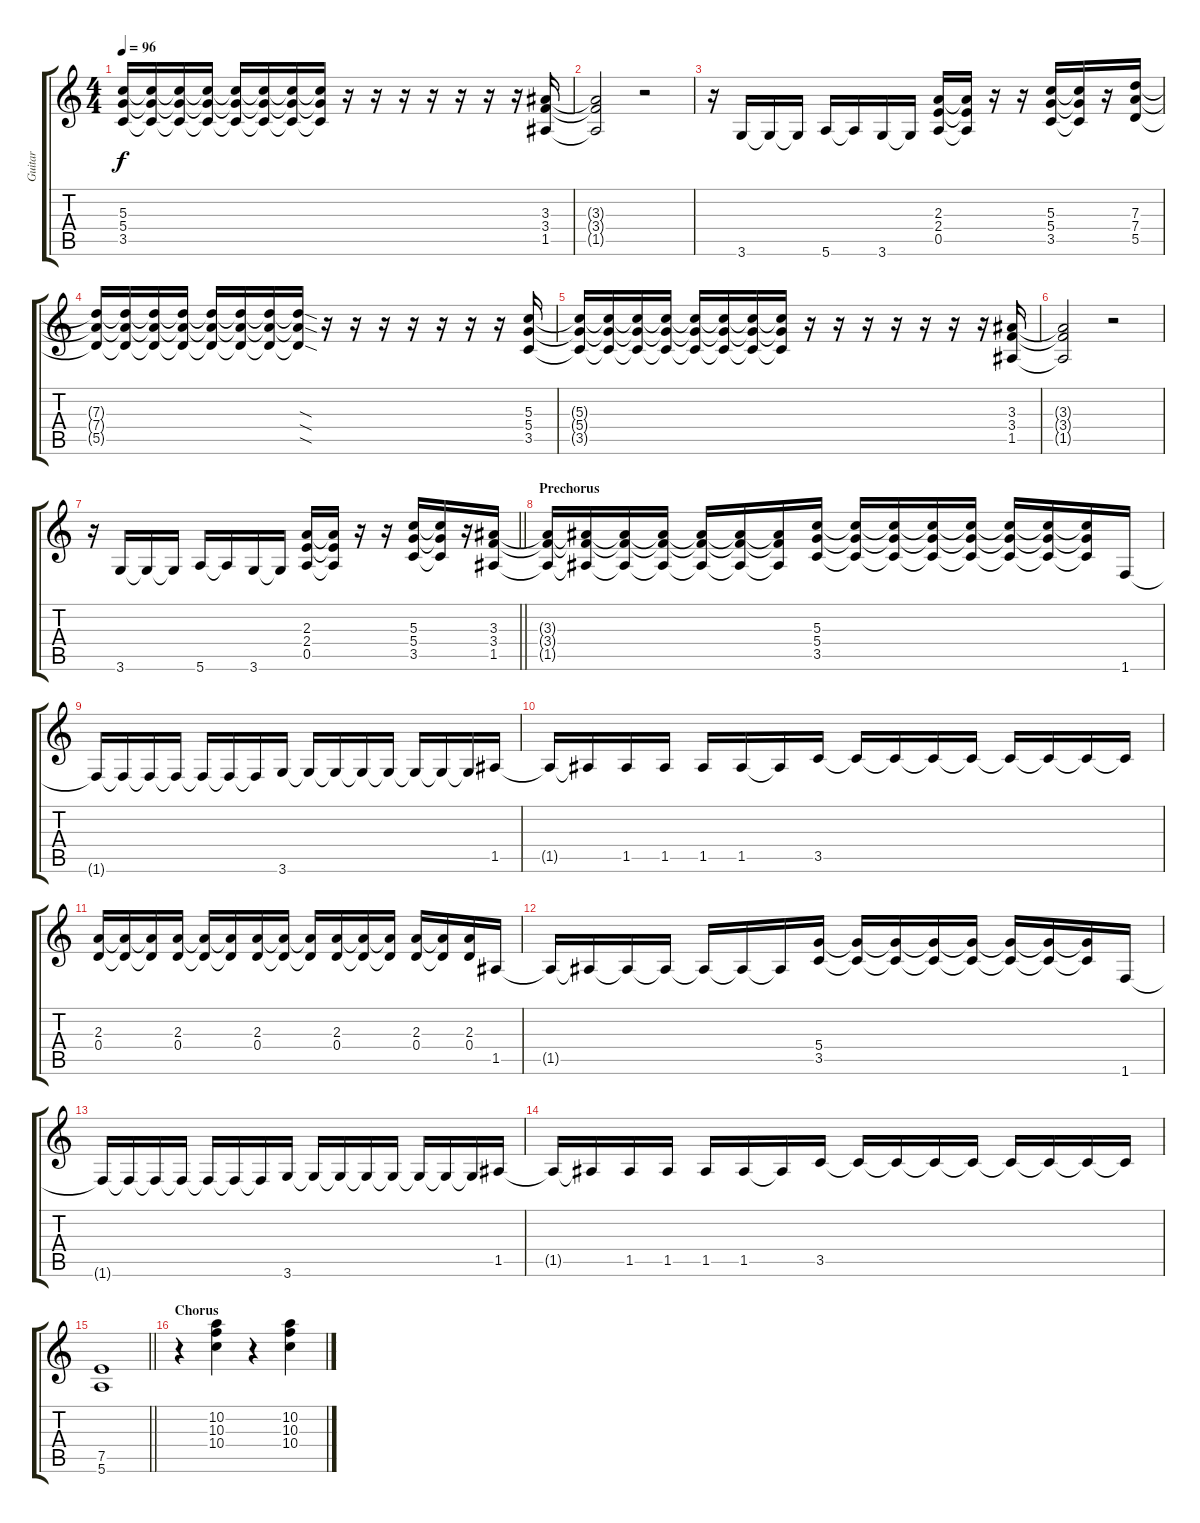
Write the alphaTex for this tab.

\track ("Guitar" "Guitar") {instrument distortionguitar}
\staff {score tabs}
\tuning (E4 B3 G3 D3 A2 E2) {hide}
\ts (4 4)
\tempo 96
\clef g2
\ks c
(5.3{t} 5.4{t} 3.5{t}).16{dy f} (5.3{t} 5.4{t} 3.5{t}).16 (5.3{t} 5.4{t} 3.5{t}).16 (5.3{t} 5.4{t} 3.5{t}).16 (5.3{t} 5.4{t} 3.5{t}).16 (5.3{t} 5.4{t} 3.5{t}).16 (5.3{t} 5.4{t} 3.5{t}).16 (5.3{t} 5.4{t} 3.5{t}).16 r.16 r.16 r.16 r.16 r.16 r.16 r.16 (3.3 3.4 1.5).16 |
(3.3{t} 3.4{t} 1.5{t}).2 r.2 |
r.16 3.6.16 3.6{t}.16 3.6{t}.16 5.6.16 5.6{t}.16 3.6.16 3.6{t}.16 (2.3 2.4 0.5).16 (2.3{t} 2.4{t} 0.5{t}).16 r.16 r.16 (5.3 5.4 3.5).16 (5.3{t} 5.4{t} 3.5{t}).16 r.16 (7.3 7.4 5.5).16 |
(7.3{t} 7.4{t} 5.5{t}).16 (7.3{t} 7.4{t} 5.5{t}).16 (7.3{t} 7.4{t} 5.5{t}).16 (7.3{t} 7.4{t} 5.5{t}).16 (7.3{t} 7.4{t} 5.5{t}).16 (7.3{t} 7.4{t} 5.5{t}).16 (7.3{t} 7.4{t} 5.5{t}).16 (7.3{sod t} 7.4{sod t} 5.5{sod t}).16 r.16 r.16 r.16 r.16 r.16 r.16 r.16 (5.3 5.4 3.5).16 |
(5.3{t} 5.4{t} 3.5{t}).16 (5.3{t} 5.4{t} 3.5{t}).16 (5.3{t} 5.4{t} 3.5{t}).16 (5.3{t} 5.4{t} 3.5{t}).16 (5.3{t} 5.4{t} 3.5{t}).16 (5.3{t} 5.4{t} 3.5{t}).16 (5.3{t} 5.4{t} 3.5{t}).16 (5.3{t} 5.4{t} 3.5{t}).16 r.16 r.16 r.16 r.16 r.16 r.16 r.16 (3.3 3.4 1.5).16 |
(3.3{t} 3.4{t} 1.5{t}).2 r.2 |
\barLineRight lightlight
r.16 3.6.16 3.6{t}.16 3.6{t}.16 5.6.16 5.6{t}.16 3.6.16 3.6{t}.16 (2.3 2.4 0.5).16 (2.3{t} 2.4{t} 0.5{t}).16 r.16 r.16 (5.3 5.4 3.5).16 (5.3{t} 5.4{t} 3.5{t}).16 r.16 (3.3 3.4 1.5).16 |
\section ("" "Prechorus")
(3.3{t} 3.4{t} 1.5{t}).16 (3.3{t} 3.4{t} 1.5{t}).16 (3.3{t} 3.4{t} 1.5{t}).16 (3.3{t} 3.4{t} 1.5{t}).16 (3.3{t} 3.4{t} 1.5{t}).16 (3.3{t} 3.4{t} 1.5{t}).16 (3.3{t} 3.4{t} 1.5{t}).16 (5.3 5.4 3.5).16 (5.3{t} 5.4{t} 3.5{t}).16 (5.3{t} 5.4{t} 3.5{t}).16 (5.3{t} 5.4{t} 3.5{t}).16 (5.3{t} 5.4{t} 3.5{t}).16 (5.3{t} 5.4{t} 3.5{t}).16 (5.3{t} 5.4{t} 3.5{t}).16 (5.3{t} 5.4{t} 3.5{t}).16 1.6.16 |
1.6{t}.16 1.6{t}.16 1.6{t}.16 1.6{t}.16 1.6{t}.16 1.6{t}.16 1.6{t}.16 3.6.16 3.6{t}.16 3.6{t}.16 3.6{t}.16 3.6{t}.16 3.6{t}.16 3.6{t}.16 3.6{t}.16 1.5.16 |
1.5{t}.16 1.5{t}.16 1.5.16 1.5.16 1.5.16 1.5.16 1.5{t}.16 3.5.16 3.5{t}.16 3.5{t}.16 3.5{t}.16 3.5{t}.16 3.5{t}.16 3.5{t}.16 3.5{t}.16 3.5{t}.16 |
(2.3 0.4).16 (2.3{t} 0.4{t}).16 (2.3{t} 0.4{t}).16 (2.3 0.4).16 (2.3{t} 0.4{t}).16 (2.3{t} 0.4{t}).16 (2.3 0.4).16 (2.3{t} 0.4{t}).16 (2.3{t} 0.4{t}).16 (2.3 0.4).16 (2.3{t} 0.4{t}).16 (2.3{t} 0.4{t}).16 (2.3 0.4).16 (2.3{t} 0.4{t}).16 (2.3 0.4).16 1.5.16 |
1.5{t}.16 1.5{t}.16 1.5{t}.16 1.5{t}.16 1.5{t}.16 1.5{t}.16 1.5{t}.16 (5.4 3.5).16 (5.4{t} 3.5{t}).16 (5.4{t} 3.5{t}).16 (5.4{t} 3.5{t}).16 (5.4{t} 3.5{t}).16 (5.4{t} 3.5{t}).16 (5.4{t} 3.5{t}).16 (5.4{t} 3.5{t}).16 1.6.16 |
1.6{t}.16 1.6{t}.16 1.6{t}.16 1.6{t}.16 1.6{t}.16 1.6{t}.16 1.6{t}.16 3.6.16 3.6{t}.16 3.6{t}.16 3.6{t}.16 3.6{t}.16 3.6{t}.16 3.6{t}.16 3.6{t}.16 1.5.16 |
1.5{t}.16 1.5{t}.16 1.5.16 1.5.16 1.5.16 1.5.16 1.5{t}.16 3.5.16 3.5{t}.16 3.5{t}.16 3.5{t}.16 3.5{t}.16 3.5{t}.16 3.5{t}.16 3.5{t}.16 3.5{t}.16 |
\barLineRight lightlight
(7.5 5.6).1 |
\section ("" "Chorus")
r.4 (10.2 10.3 10.4).4 r.4 (10.2 10.3 10.4).4
